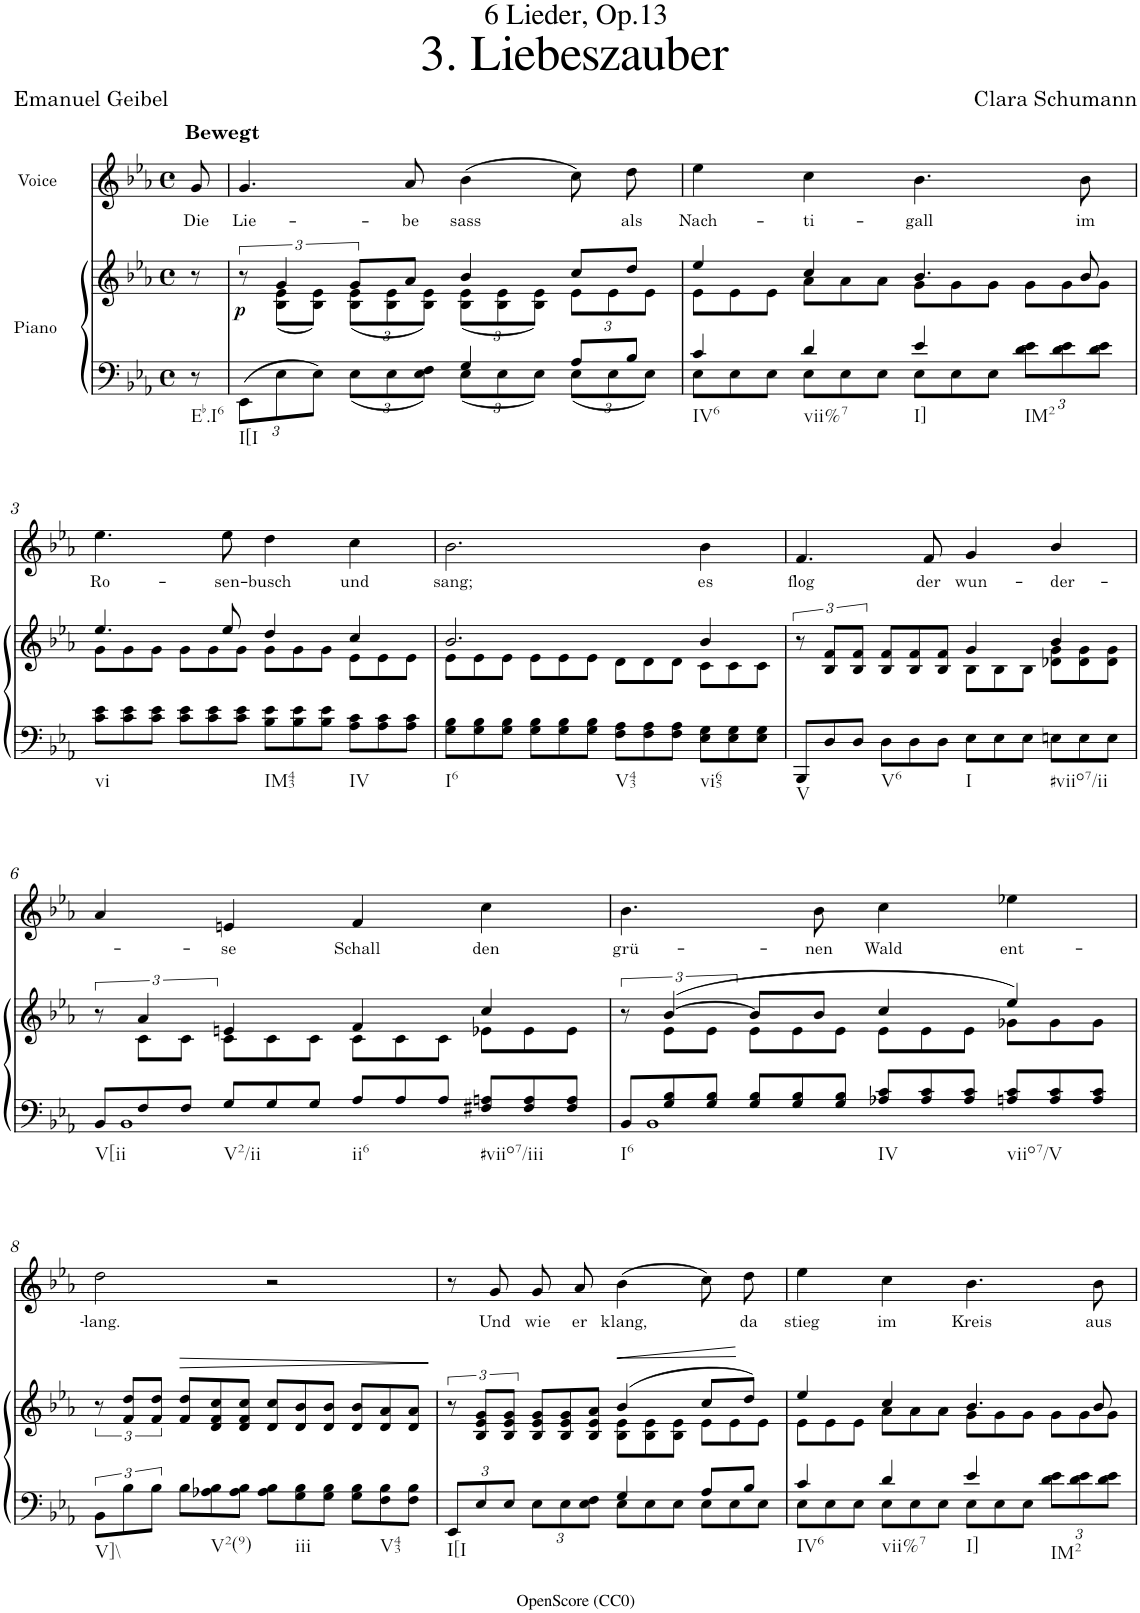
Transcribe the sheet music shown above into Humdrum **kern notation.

**kern	**kern	**dynam	**kern	**text
*part2	*part2	*part2	*part1	*part1
*staff3	*staff2	*staff2/3	*staff1	*staff1
*I"Piano	*	*	*I"Voice	*
*I'Pno	*	*	*	*
*clefF4	*clefG2	*	*clefG2	*
*k[b-e-a-]	*k[b-e-a-]	*	*k[b-e-a-]	*
*M4/4	*M4/4	*	*M4/4	*
*met(c)	*met(c)	*	*met(c)	*
=	=	=	=	=
!	!	!	!LO:TX:a:B:t=Bewegt	!
!LO:TX:b:t=Eb.I6	!	!	!	!
!	!	!	!	!LO:LY:b
8r	8r	.	8g/	Die
=1	=1	=1	=1	=1
*Xbrackettup	*	*	*	*
*^	*^	*	*	*
!LO:TX:b:t=I[I	!	!	!	!	!	!
!	!	!	!	!LO:DY:b	!	!LO:LY:b
12EE-\L	2ryy	12r	12ryy	p	4.g/	Lie-
12E-\	.	6g/	(12B-\ 12e-\L	.	.	.
12E-\J	.	.	12B-\ 12e-\J)	.	.	.
*	*	*	*Xbrackettup	*	*	*
12E-\L	.	8g/L	(12B-\ 12e-\L	.	.	.
12E-\	.	.	12B-\ 12e-\	.	.	.
!	!	!	!	!	!	!LO:LY:b
.	.	8a-/J	.	.	8a-/	-be
12E-\ 12F\J	.	.	12B-\ 12e-\J)	.	.	.
!	!	!	!	!	!	!LO:LY:b
4G/	12E-\L	4b-/	(12B-\ 12e-\L	.	(4b-\	sass
.	12E-\	.	12B-\ 12e-\	.	.	.
.	12E-\J	.	12B-\ 12e-\J)	.	.	.
8A-/L	12E-\L	8cc/L	12e-\L	.	8cc\L)	.
.	12E-\	.	12e-\	.	.	.
!	!	!	!	!	!	!LO:LY:b
8B-/J	.	8dd/J	.	.	8dd\J	als
.	12E-\J	.	12e-\J	.	.	.
=2	=2	=2	=2	=2	=2	=2
!LO:TX:b:t=IV6	!	!	!	!	!	!
!	!	!	!	!	!	!LO:LY:b
4c/	12E-\L	4ee-/	12e-\L	.	4ee-\	Nach-
.	12E-\	.	12e-\	.	.	.
.	12E-\J	.	12e-\J	.	.	.
!LO:TX:b:t=vii%7	!	!	!	!	!	!
!	!	!	!	!	!	!LO:LY:b
4d/	12E-\L	4cc/	12a-\L	.	4cc\	-ti-
.	12E-\	.	12a-\	.	.	.
.	12E-\J	.	12a-\J	.	.	.
!LO:TX:b:t=I]	!	!	!	!	!	!
!	!	!	!	!	!	!LO:LY:b
4e-/	12E-\L	4.b-/	12g\L	.	4.b-\	-gall
.	12E-\	.	12g\	.	.	.
.	12E-\J	.	12g\J	.	.	.
!LO:TX:b:t=IM2	!	!	!	!	!	!
12d\ 12e-\L	4ryy	.	12g\L	.	.	.
12d\ 12e-\	.	.	12g\	.	.	.
!	!	!	!	!	!	!LO:LY:b
.	.	8b-/	.	.	8b-\	im
12d\ 12e-\J	.	.	12g\J	.	.	.
*v	*v	*	*	*	*	*
!!LO:LB:g=z
=3	=3	=3	=3	=3	=3
!LO:TX:b:t=vi	!	!	!	!	!
!	!	!	!	!	!LO:LY:b
12c\ 12e-\L	4.ee-/	12g\L	.	4.ee-\	Ro-
12c\ 12e-\	.	12g\	.	.	.
12c\ 12e-\J	.	12g\J	.	.	.
12c\ 12e-\L	.	12g\L	.	.	.
12c\ 12e-\	.	12g\	.	.	.
!	!	!	!	!	!LO:LY:b
.	8ee-/	.	.	8ee-\	-sen-
12c\ 12e-\J	.	12g\J	.	.	.
!LO:TX:b:t=IM43	!	!	!	!	!
!	!	!	!	!	!LO:LY:b
12B-\ 12e-\L	4dd/	12g\L	.	4dd\	-busch
12B-\ 12e-\	.	12g\	.	.	.
12B-\ 12e-\J	.	12g\J	.	.	.
!LO:TX:b:t=IV	!	!	!	!	!
!	!	!	!	!	!LO:LY:b
12A-\ 12c\L	4cc/	12e-\L	.	4cc\	und
12A-\ 12c\	.	12e-\	.	.	.
12A-\ 12c\J	.	12e-\J	.	.	.
=4	=4	=4	=4	=4	=4
!LO:TX:b:t=I6	!	!	!	!	!
!	!	!	!	!	!LO:LY:b
12G\ 12B-\L	2.b-/	12e-\L	.	2.b-\	sang;
12G\ 12B-\	.	12e-\	.	.	.
12G\ 12B-\J	.	12e-\J	.	.	.
12G\ 12B-\L	.	12e-\L	.	.	.
12G\ 12B-\	.	12e-\	.	.	.
12G\ 12B-\J	.	12e-\J	.	.	.
!LO:TX:b:t=V43	!	!	!	!	!
12F\ 12A-\L	.	12d\L	.	.	.
12F\ 12A-\	.	12d\	.	.	.
12F\ 12A-\J	.	12d\J	.	.	.
!LO:TX:b:t=vi65	!	!	!	!	!
!	!	!	!	!	!LO:LY:b
12E-\ 12G\L	4b-/	12c\L	.	4b-\	es
12E-\ 12G\	.	12c\	.	.	.
12E-\ 12G\J	.	12c\J	.	.	.
=5	=5	=5	=5	=5	=5
*	*brackettup	*	*	*	*
!LO:TX:b:t=V	!	!	!	!	!
!	!	!	!	!	!LO:LY:b
12BBB-/L	12r	2ryy	.	4.f/	flog
12D/	12B-/ 12f/L	.	.	.	.
12D/J	12B-/ 12f/J	.	.	.	.
*	*Xbrackettup	*	*	*	*
!LO:TX:b:t=V6	!	!	!	!	!
12D\L	12B-/ 12f/L	.	.	.	.
12D\	12B-/ 12f/	.	.	.	.
!	!	!	!	!	!LO:LY:b
.	.	.	.	8f/	der
12D\J	12B-/ 12f/J	.	.	.	.
!LO:TX:b:t=I	!	!	!	!	!
!	!	!	!	!	!LO:LY:b
12E-\L	4g/	12B-\L	.	4g/	wun-
12E-\	.	12B-\	.	.	.
12E-\J	.	12B-\J	.	.	.
!LO:TX:b:t=#viio7/ii	!	!	!	!	!
!	!	!	!	!	!LO:LY:b
12En\L	4b-/	12d-X\ 12g\L	.	4b-/	-der-
12E\	.	12d-\ 12g\	.	.	.
12E\J	.	12d-\ 12g\J	.	.	.
!!LO:LB:g=z
=6	=6	=6	=6	=6	=6
*^	*	*	*	*	*
*	*	*brackettup	*	*	*	*
!LO:TX:b:t=V[ii	!	!	!	!	!	!
12BB-/L	1BB-	12r	12ryy	.	4a-/	.
12F/	.	6a-/	12c\L	.	.	.
12F/J	.	.	12c\J	.	.	.
*	*	*	*Xbrackettup	*	*	*
!LO:TX:b:t=V2/ii	!	!	!	!	!	!
!	!	!	!	!	!	!LO:LY:b
12G/L	.	4en/	12c\L	.	4en/	-se
12G/	.	.	12c\	.	.	.
12G/J	.	.	12c\J	.	.	.
!LO:TX:b:t=ii6	!	!	!	!	!	!
!	!	!	!	!	!	!LO:LY:b
12A-/L	.	4f/	12c\L	.	4f/	Schall
12A-/	.	.	12c\	.	.	.
12A-/J	.	.	12c\J	.	.	.
!LO:TX:b:t=#viio7/iii	!	!	!	!	!	!
!	!	!	!	!	!	!LO:LY:b
12F#X/ 12An/L	.	4cc/	12e-X\L	.	4cc\	den
12F#/ 12A/	.	.	12e-\	.	.	.
12F#/ 12A/J	.	.	12e-\J	.	.	.
=7	=7	=7	=7	=7	=7	=7
*	*	*brackettup	*	*	*	*
!LO:TX:b:t=I6	!	!	!	!	!	!
!	!	!	!	!	!	!LO:LY:b
12BB-/L	1BB-	12r	12ryy	.	4.b-\	grü-
12G/ 12B-/	.	([6b-/	12e-\L	.	.	.
12G/ 12B-/J	.	.	12e-\J	.	.	.
*	*	*	*Xbrackettup	*	*	*
12G/ 12B-/L	.	8b-/L]	12e-\L	.	.	.
12G/ 12B-/	.	.	12e-\	.	.	.
!	!	!	!	!	!	!LO:LY:b
.	.	8b-/J	.	.	8b-\	-nen
12G/ 12B-/J	.	.	12e-\J	.	.	.
!LO:TX:b:t=IV	!	!	!	!	!	!
!	!	!	!	!	!	!LO:LY:b
12A-X/ 12c/L	.	4cc/	12e-\L	.	4cc\	Wald
12A-/ 12c/	.	.	12e-\	.	.	.
12A-/ 12c/J	.	.	12e-\J	.	.	.
!LO:TX:b:t=viio7/V	!	!	!	!	!	!
!	!	!	!	!	!	!LO:LY:b
12An/ 12c/L	.	4ee-/)	12g-X\L	.	4ee-X\	ent-
12A/ 12c/	.	.	12g-\	.	.	.
12A/ 12c/J	.	.	12g-\J	.	.	.
*v	*v	*	*	*	*	*
*	*v	*v	*	*	*
!!LO:LB:g=z
=8	=8	=8	=8	=8
*brackettup	*brackettup	*	*	*
*	*^	*	*	*
!LO:TX:b:t=V]\\	!	!	!	!	!
!	!	!	!	!	!LO:LY:b
*	*v	*v	*	*	*
12BB-\L	12r	.	2dd\	-lang.
12B-\	12f/ 12dd/L	.	.	.
12B-\J	12f/ 12dd/J	.	.	.
*Xbrackettup	*Xbrackettup	*	*	*
!	!	!LO:HP:b	!	!
12B-\L	12f/ 12dd/L	>	.	.
!LO:TX:b:t=V2(9)	!	!	!	!
12A-X\ 12B-\	12d/ 12f/ 12cc/	.	.	.
12A-\ 12B-\J	12d/ 12f/ 12cc/J	.	.	.
12A-\ 12B-\L	12d/ 12cc/L	.	2r	.
!LO:TX:b:t=iii	!	!	!	!
12G\ 12B-\	12d/ 12b-/	.	.	.
12G\ 12B-\J	12d/ 12b-/J	.	.	.
12G\ 12B-\L	12d/ 12b-/L	.	.	.
!LO:TX:b:t=V43	!	!	!	!
12F\ 12B-\	12d/ 12a-/	.	.	.
12F\ 12B-\J	12d/ 12a-/J	.	.	.
.	.	]	.	.
=9	=9	=9	=9	=9
*^	*	*	*	*
*	*	*brackettup	*	*	*
*	*	*^	*	*	*
!LO:TX:b:t=I[I	!	!	!	!	!	!
12EE-/L	2ryy	12r	2ryy	.	8r	.
12E-/	.	12B-/ 12e-/ 12g/L	.	.	.	.
!	!	!	!	!	!	!LO:LY:b
.	.	.	.	.	8g/	Und
12E-/J	.	12B-/ 12e-/ 12g/J	.	.	.	.
*	*	*Xbrackettup	*	*	*	*
!	!	!	!	!	!	!LO:LY:b
12E-\L	.	12B-/ 12e-/ 12g/L	.	.	8g/L	wie
12E-\	.	12B-/ 12e-/ 12g/	.	.	.	.
!	!	!	!	!	!	!LO:LY:b
.	.	.	.	.	8a-/J	er
12E-\ 12F\J	.	12B-/ 12e-/ 12a-/J	.	.	.	.
!	!	!	!	!LO:HP:b	!	!LO:LY:b
4G/	12E-\L	(4b-/	12B-\ 12e-\L	<	(4b-\	klang,
.	12E-\	.	12B-\ 12e-\	.	.	.
.	12E-\J	.	12B-\ 12e-\J	.	.	.
8A-/L	12E-\L	8cc/L	12e-\L	.	8cc\L)	.
.	12E-\	.	12e-\	.	.	.
!	!	!	!	!	!	!LO:LY:b
8B-/J	.	8dd/J)	.	[	8dd\J	da
.	12E-\J	.	12e-\J	.	.	.
=10	=10	=10	=10	=10	=10	=10
!LO:TX:b:t=IV6	!	!	!	!	!	!
!	!	!	!	!	!	!LO:LY:b
4c/	12E-\L	4ee-/	12e-\L	.	4ee-\	stieg
.	12E-\	.	12e-\	.	.	.
.	12E-\J	.	12e-\J	.	.	.
!LO:TX:b:t=vii%7	!	!	!	!	!	!
!	!	!	!	!	!	!LO:LY:b
4d/	12E-\L	4cc/	12a-\L	.	4cc\	im
.	12E-\	.	12a-\	.	.	.
.	12E-\J	.	12a-\J	.	.	.
!LO:TX:b:t=I]	!	!	!	!	!	!
!	!	!	!	!	!	!LO:LY:b
4e-/	12E-\L	4.b-/	12g\L	.	4.b-\	Kreis
.	12E-\	.	12g\	.	.	.
.	12E-\J	.	12g\J	.	.	.
!LO:TX:b:t=IM2	!	!	!	!	!	!
12d\ 12e-\L	4ryy	.	12g\L	.	.	.
12d\ 12e-\	.	.	12g\	.	.	.
!	!	!	!	!	!	!LO:LY:b
.	.	8b-/	.	.	8b-\	aus
12d\ 12e-\J	.	.	12g\J	.	.	.
*v	*v	*	*	*	*	*
*	*v	*v	*	*	*
=	=	=	=	=
*-	*-	*-	*-	*-
